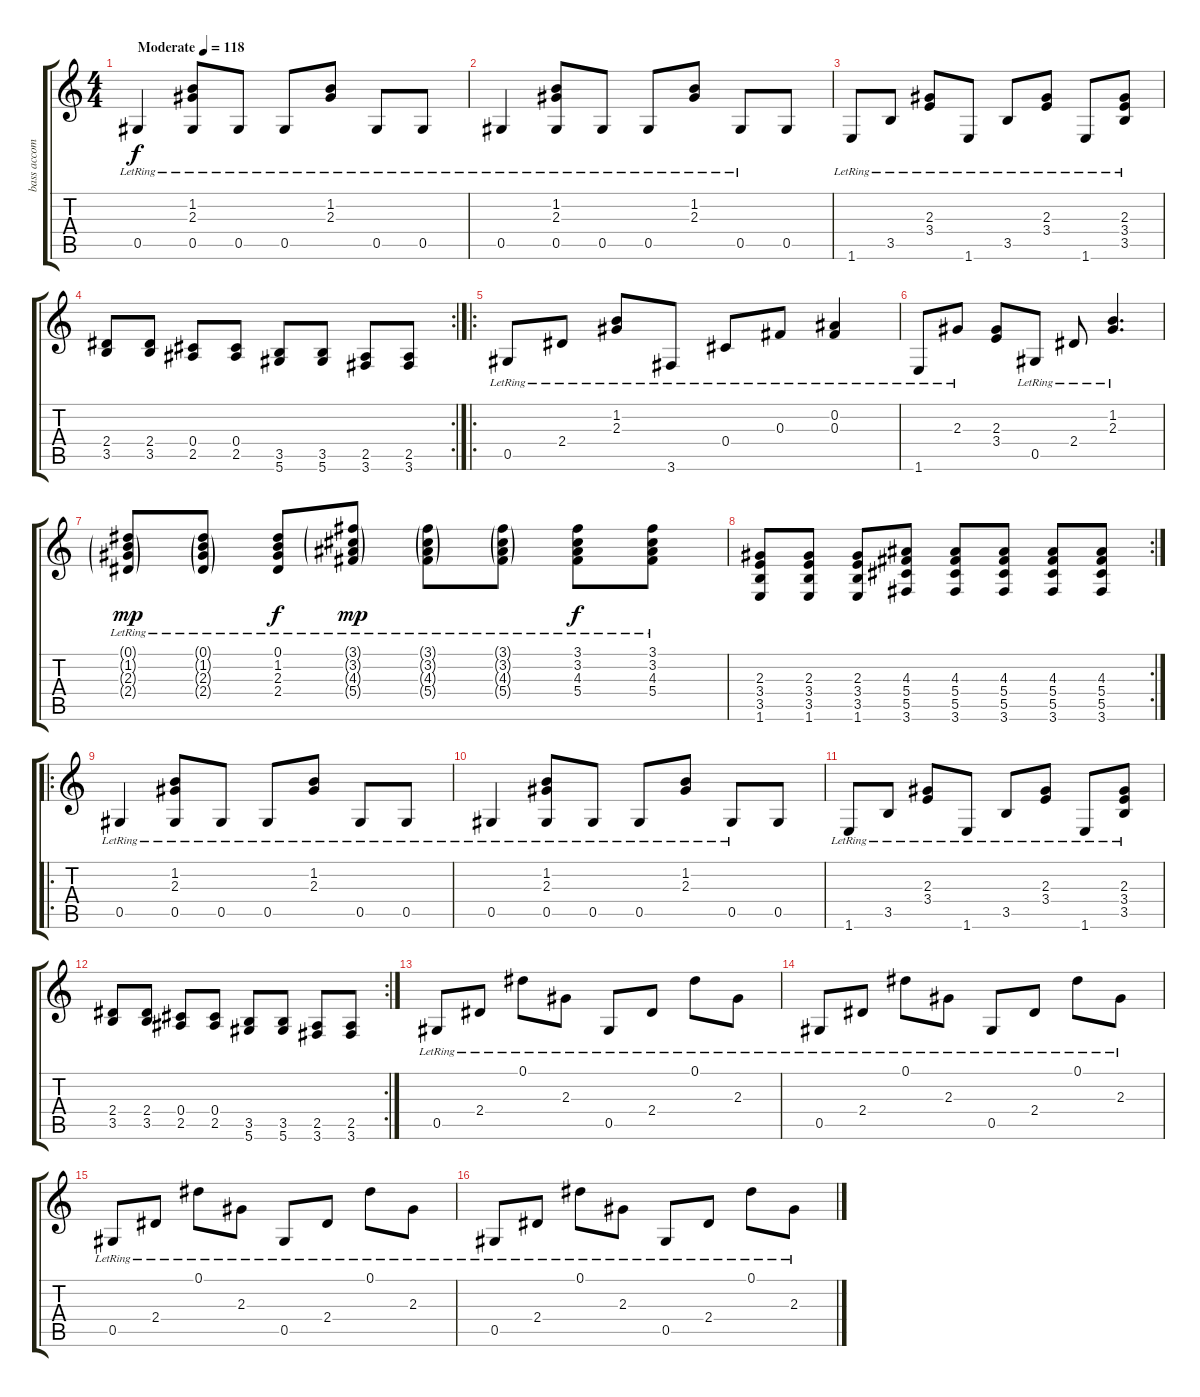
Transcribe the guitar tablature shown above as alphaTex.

\track ("bass accompaniment" "bass accom") {instrument acousticguitarsteel}
\staff {score tabs}
\tuning (Eb4 Bb3 Gb3 Db3 Ab2 Eb2) {hide}
\ts (4 4)
\tempo (118 "Moderate")
\clef g2
\ks c
0.5{lr}.4{dy f instrument acousticguitarsteel} (1.2{lr} 2.3{lr} 0.5{lr}).8 0.5{lr}.8 0.5{lr}.8 (1.2{lr} 2.3{lr}).8 0.5{lr}.8 0.5{lr}.8 |
0.5{lr}.4 (1.2{lr} 2.3{lr} 0.5{lr}).8 0.5{lr}.8 0.5{lr}.8 (1.2{lr} 2.3{lr}).8 0.5{lr}.8 0.5.8 |
1.6{lr}.8 3.5{lr}.8 (2.3{lr} 3.4{lr}).8 1.6{lr}.8 3.5{lr}.8 (2.3{lr} 3.4{lr}).8 1.6{lr}.8 (2.3{lr} 3.4{lr} 3.5{lr}).8 |
\rc 2
(2.4 3.5).8 (2.4 3.5).8 (0.4 2.5).8 (0.4 2.5).8 (3.5 5.6).8 (3.5 5.6).8 (2.5 3.6).8 (2.5 3.6).8 |
\ro
0.5{lr}.8 2.4{lr}.8 (1.2{lr} 2.3{lr}).8 3.6{lr}.8 0.4{lr}.8 0.3{lr}.8 (0.2{lr} 0.3{lr}).4 |
1.6{lr}.8 2.3{lr}.8 (2.3 3.4).8 0.5{lr}.8 2.4{lr}.8 (1.2{lr} 2.3{lr}).4{d} |
(0.1{g lr} 1.2{g lr} 2.3{g lr} 2.4{g lr}).8{dy mp} (0.1{g lr} 1.2{g lr} 2.3{g lr} 2.4{g lr}).8 (0.1{lr} 1.2{lr} 2.3{lr} 2.4{lr}).8{dy f} (3.1{g lr} 3.2{g lr} 4.3{g lr} 5.4{g lr}).8{dy mp} (3.1{g lr} 3.2{g lr} 4.3{g lr} 5.4{g lr}).8 (3.1{g lr} 3.2{g lr} 4.3{g lr} 5.4{g lr}).8 (3.1{lr} 3.2{lr} 4.3{lr} 5.4{lr}).8{dy f} (3.1{lr} 3.2{lr} 4.3{lr} 5.4{lr}).8 |
\rc 2
(2.3 3.4 3.5 1.6).8 (2.3 3.4 3.5 1.6).8 (2.3 3.4 3.5 1.6).8 (4.3 5.4 5.5 3.6).8 (4.3 5.4 5.5 3.6).8 (4.3 5.4 5.5 3.6).8 (4.3 5.4 5.5 3.6).8 (4.3 5.4 5.5 3.6).8 |
\ro
0.5{lr}.4 (1.2{lr} 2.3{lr} 0.5{lr}).8 0.5{lr}.8 0.5{lr}.8 (1.2{lr} 2.3{lr}).8 0.5{lr}.8 0.5{lr}.8 |
0.5{lr}.4 (1.2{lr} 2.3{lr} 0.5{lr}).8 0.5{lr}.8 0.5{lr}.8 (1.2{lr} 2.3{lr}).8 0.5{lr}.8 0.5.8 |
1.6{lr}.8 3.5{lr}.8 (2.3{lr} 3.4{lr}).8 1.6{lr}.8 3.5{lr}.8 (2.3{lr} 3.4{lr}).8 1.6{lr}.8 (2.3{lr} 3.4{lr} 3.5{lr}).8 |
\rc 2
(2.4 3.5).8 (2.4 3.5).8 (0.4 2.5).8 (0.4 2.5).8 (3.5 5.6).8 (3.5 5.6).8 (2.5 3.6).8 (2.5 3.6).8 |
0.5{lr}.8 2.4{lr}.8 0.1{lr}.8 2.3{lr}.8 0.5{lr}.8 2.4{lr}.8 0.1{lr}.8 2.3{lr}.8 |
0.5{lr}.8 2.4{lr}.8 0.1{lr}.8 2.3{lr}.8 0.5{lr}.8 2.4{lr}.8 0.1{lr}.8 2.3{lr}.8 |
0.5{lr}.8 2.4{lr}.8 0.1{lr}.8 2.3{lr}.8 0.5{lr}.8 2.4{lr}.8 0.1{lr}.8 2.3{lr}.8 |
0.5{lr}.8 2.4{lr}.8 0.1{lr}.8 2.3{lr}.8 0.5{lr}.8 2.4{lr}.8 0.1{lr}.8 2.3{lr}.8
